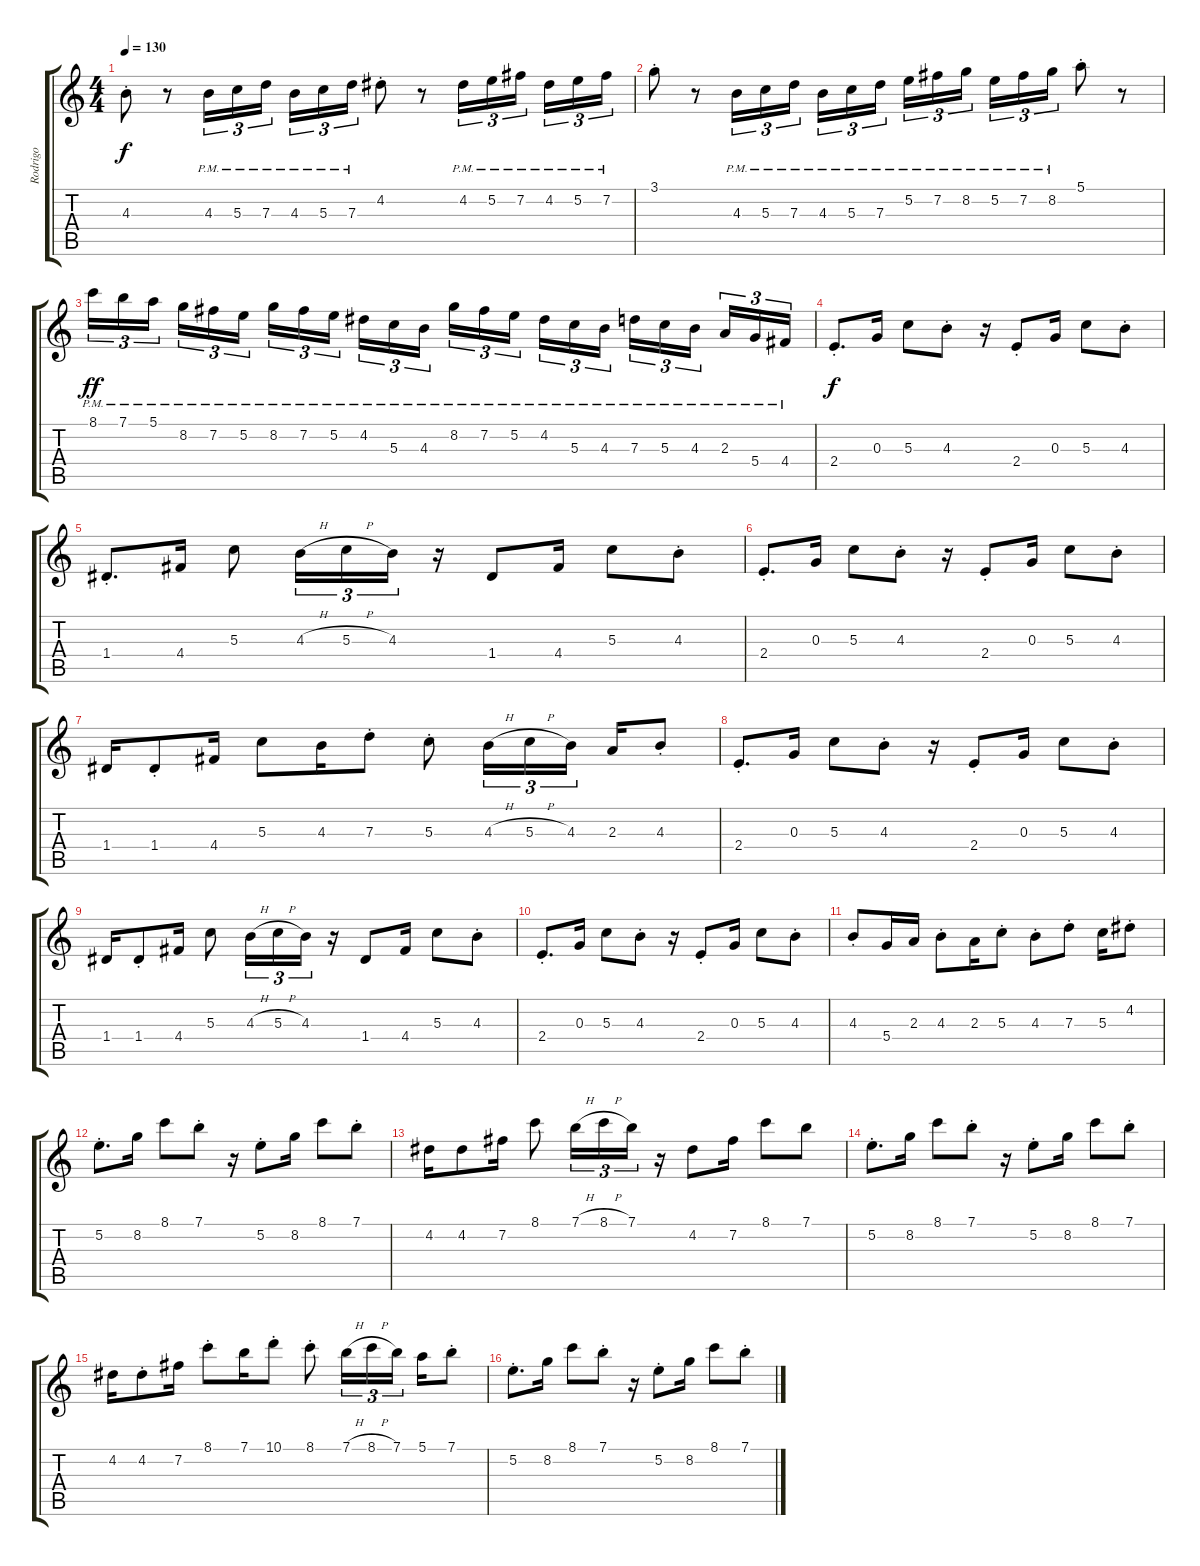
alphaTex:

\track ("Rodrigo" "Rodrigo") {instrument acousticguitarnylon}
\staff {score tabs}
\tuning (E4 B3 G3 D3 A2 E2) {hide}
\ts (4 4)
\tempo 130
\clef g2
\ks c
4.3{st}.8{dy f} r.8 4.3{pm}.16{tu (3 2)} 5.3{pm}.16{tu (3 2)} 7.3{pm}.16{tu (3 2) beam splitsecondary} 4.3{pm}.16{tu (3 2)} 5.3{pm}.16{tu (3 2)} 7.3{pm}.16{tu (3 2)} 4.2{st}.8 r.8 4.2{pm}.16{tu (3 2)} 5.2{pm}.16{tu (3 2)} 7.2{pm}.16{tu (3 2) beam splitsecondary} 4.2{pm}.16{tu (3 2)} 5.2{pm}.16{tu (3 2)} 7.2{pm}.16{tu (3 2)} |
3.1{st}.8 r.8 4.3{pm}.16{tu (3 2)} 5.3{pm}.16{tu (3 2)} 7.3{pm}.16{tu (3 2) beam splitsecondary} 4.3{pm}.16{tu (3 2)} 5.3{pm}.16{tu (3 2)} 7.3{pm}.16{tu (3 2)} 5.2{pm}.16{tu (3 2)} 7.2{pm}.16{tu (3 2)} 8.2{pm}.16{tu (3 2) beam splitsecondary} 5.2{pm}.16{tu (3 2)} 7.2{pm}.16{tu (3 2)} 8.2{pm}.16{tu (3 2)} 5.1{st}.8 r.8 |
8.1{pm}.16{tu (3 2) dy ff} 7.1{pm}.16{tu (3 2)} 5.1{pm}.16{tu (3 2) beam splitsecondary} 8.2{pm}.16{tu (3 2)} 7.2{pm}.16{tu (3 2)} 5.2{pm}.16{tu (3 2)} 8.2{pm}.16{tu (3 2)} 7.2{pm}.16{tu (3 2)} 5.2{pm}.16{tu (3 2) beam splitsecondary} 4.2{pm}.16{tu (3 2)} 5.3{pm}.16{tu (3 2)} 4.3{pm}.16{tu (3 2)} 8.2{pm}.16{tu (3 2)} 7.2{pm}.16{tu (3 2)} 5.2{pm}.16{tu (3 2) beam splitsecondary} 4.2{pm}.16{tu (3 2)} 5.3{pm}.16{tu (3 2)} 4.3{pm}.16{tu (3 2)} 7.3{pm}.16{tu (3 2)} 5.3{pm}.16{tu (3 2)} 4.3{pm}.16{tu (3 2) beam splitsecondary} 2.3{pm}.16{tu (3 2)} 5.4{pm}.16{tu (3 2)} 4.4{pm}.16{tu (3 2)} |
2.4{st}.8{d dy f volume 14} 0.3.16 5.3.8 4.3{st}.8 r.16 2.4{st}.8 0.3.16 5.3.8 4.3{st}.8 |
1.4{st}.8{d} 4.4.16 5.3.8 4.3{h}.16{tu (3 2)} 5.3{h}.16{tu (3 2)} 4.3.16{tu (3 2)} r.16 1.4.8 4.4.16 5.3.8 4.3{st}.8 |
2.4{st}.8{d} 0.3.16 5.3.8 4.3{st}.8 r.16 2.4{st}.8 0.3.16 5.3.8 4.3{st}.8 |
1.4.16 1.4{st}.8 4.4.16 5.3.8 4.3.16 7.3{st}.8 5.3{st}.8 4.3{h}.16{tu (3 2)} 5.3{h}.16{tu (3 2)} 4.3.16{tu (3 2) beam splitsecondary} 2.3.16 4.3{st}.8 |
2.4{st}.8{d} 0.3.16 5.3.8 4.3{st}.8 r.16 2.4{st}.8 0.3.16 5.3.8 4.3{st}.8 |
1.4.16 1.4{st}.8 4.4.16 5.3.8 4.3{h}.16{tu (3 2)} 5.3{h}.16{tu (3 2)} 4.3.16{tu (3 2)} r.16 1.4.8 4.4.16 5.3.8 4.3{st}.8 |
2.4{st}.8{d} 0.3.16 5.3.8 4.3{st}.8 r.16 2.4{st}.8 0.3.16 5.3.8 4.3{st}.8 |
4.3{st}.8 5.4.16 2.3.16 4.3{st}.8 2.3.16 5.3{st}.8 4.3{st}.8 7.3{st}.8 5.3.16 4.2{st}.8 |
5.2{st}.8{d} 8.2.16 8.1.8 7.1{st}.8 r.16 5.2{st}.8 8.2.16 8.1.8 7.1{st}.8 |
4.2.16 4.2.8 7.2.16 8.1.8 7.1{h}.16{tu (3 2)} 8.1{h}.16{tu (3 2)} 7.1.16{tu (3 2)} r.16 4.2.8 7.2.16 8.1.8 7.1.8 |
5.2{st}.8{d} 8.2.16 8.1.8 7.1{st}.8 r.16 5.2{st}.8 8.2.16 8.1.8 7.1{st}.8 |
4.2.16 4.2{st}.8 7.2.16 8.1{st}.8 7.1.16 10.1{st}.8 8.1{st}.8 7.1{h}.16{tu (3 2)} 8.1{h}.16{tu (3 2)} 7.1.16{tu (3 2) beam splitsecondary} 5.1.16 7.1{st}.8 |
5.2{st}.8{d} 8.2.16 8.1.8 7.1{st}.8 r.16 5.2{st}.8 8.2.16 8.1.8 7.1{st}.8
